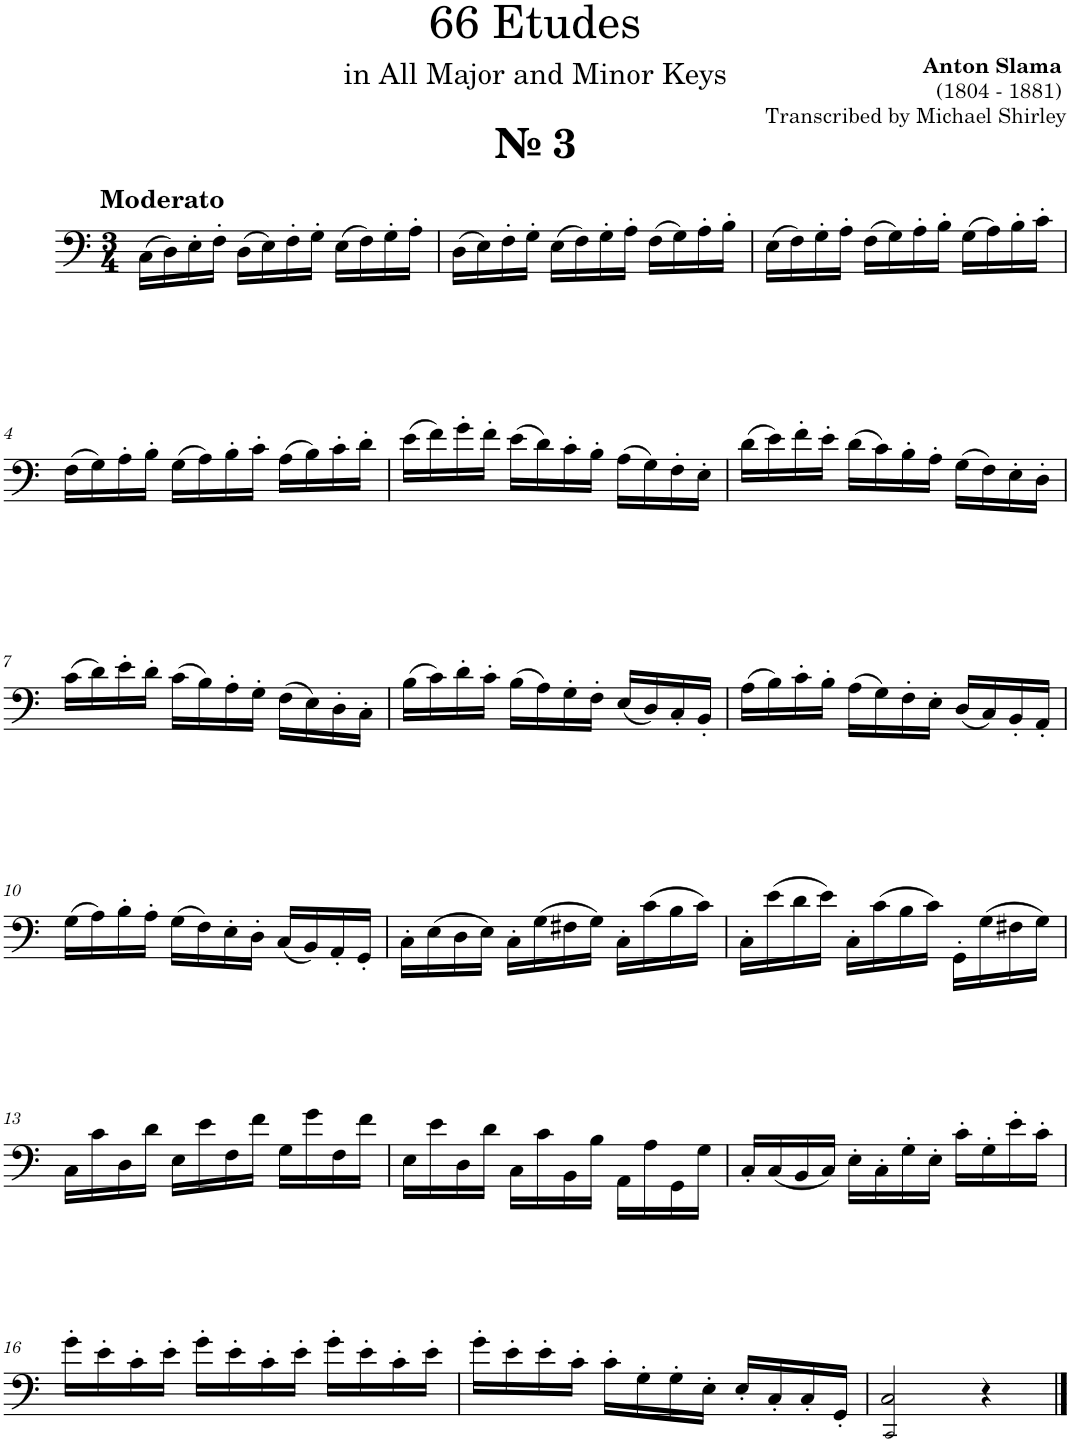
**kern
*part1
*staff1
*I"Trombone
*I'Tbn.
*clefF4
*k[]
*M3/4
=1
!LO:TX:a:B:t=№ 3
!LO:TX:a:B:t=Moderato
(>16C\LL
16D\)
16E'\
16F'\JJ
(>16D\LL
16E\)
16F'\
16G'\JJ
(>16E\LL
16F\)
16G'\
16A'\JJ
=2
(16D\LL
16E\)
16F'\
16G'\JJ
(>16E\LL
16F\)
16G'\
16A'\JJ
(>16F\LL
16G\)
16A'\
16B'\JJ
=3
(>16E\LL
16F\)
16G'\
16A'\JJ
(>16F\LL
16G\)
16A'\
16B'\JJ
(>16G\LL
16A\)
16B'\
16c'\JJ
!!LO:LB:g=z
=4
(>16F\LL
16G\)
16A'\
16B'\JJ
(>16G\LL
16A\)
16B'\
16c'\JJ
(>16A\LL
16B\)
16c'\
16d'\JJ
=5
(>16e\LL
16f\)
16g'\
16f'\JJ
(>16e\LL
16d\)
16c'\
16B'\JJ
(>16A\LL
16G\)
16F'\
16E'\JJ
=6
(>16d\LL
16e\)
16f'\
16e'\JJ
(>16d\LL
16c\)
16B'\
16A'\JJ
(>16G\LL
16F\)
16E'\
16D'\JJ
!!LO:LB:g=z
=7
(>16c\LL
16d\)
16e'\
16d'\JJ
(>16c\LL
16B\)
16A'\
16G'\JJ
(16F\LL
16E\)
16D'\
16C'\JJ
=8
(>16B\LL
16c\)
16d'\
16c'\JJ
(>16B\LL
16A\)
16G'\
16F'\JJ
(<16E/LL
16D/)
16C'/
16BB'/JJ
=9
(>16A\LL
16B\)
16c'\
16B'\JJ
(>16A\LL
16G\)
16F'\
16E'\JJ
(16D/LL
16C/)
16BB'/
16AA'/JJ
!!LO:LB:g=z
=10
(>16G\LL
16A\)
16B'\
16A'\JJ
(>16G\LL
16F\)
16E'\
16D'\JJ
(<16C/LL
16BB/)
16AA'/
16GG'/JJ
=11
16C'\LL
(>16E\
16D\
16E\JJ)
16C'\LL
(>16G\
16F#X\
16G\JJ)
16C'\LL
(>16c\
16B\
16c\JJ)
=12
16C'\LL
(>16e\
16d\
16e\JJ)
16C'\LL
(>16c\
16B\
16c\JJ)
16GG'\LL
(>16G\
16F#X\
16G\JJ)
!!LO:LB:g=z
=13
16C\LL
16c\
16D\
16d\JJ
16E\LL
16e\
16F\
16f\JJ
16G\LL
16g\
16F\
16f\JJ
=14
16E\LL
16e\
16D\
16d\JJ
16C\LL
16c\
16BB\
16B\JJ
16AA\LL
16A\
16GG\
16G\JJ
=15
16C'/LL
(16C/
16BB/
16C/JJ)
16E'\LL
16C'\
16G'\
16E'\JJ
16c'\LL
16G'\
16e'\
16c'\JJ
!!LO:LB:g=z
=16
16g'\LL
16e'\
16c'\
16e'\JJ
16g'\LL
16e'\
16c'\
16e'\JJ
16g'\LL
16e'\
16c'\
16e'\JJ
=17
16g'\LL
16e'\
16e'\
16c'\JJ
16c'\LL
16G'\
16G'\
16E'\JJ
16E'/LL
16C'/
16C'/
16GG'/JJ
=18
2CC!/ 2C/
4r
==
*-
